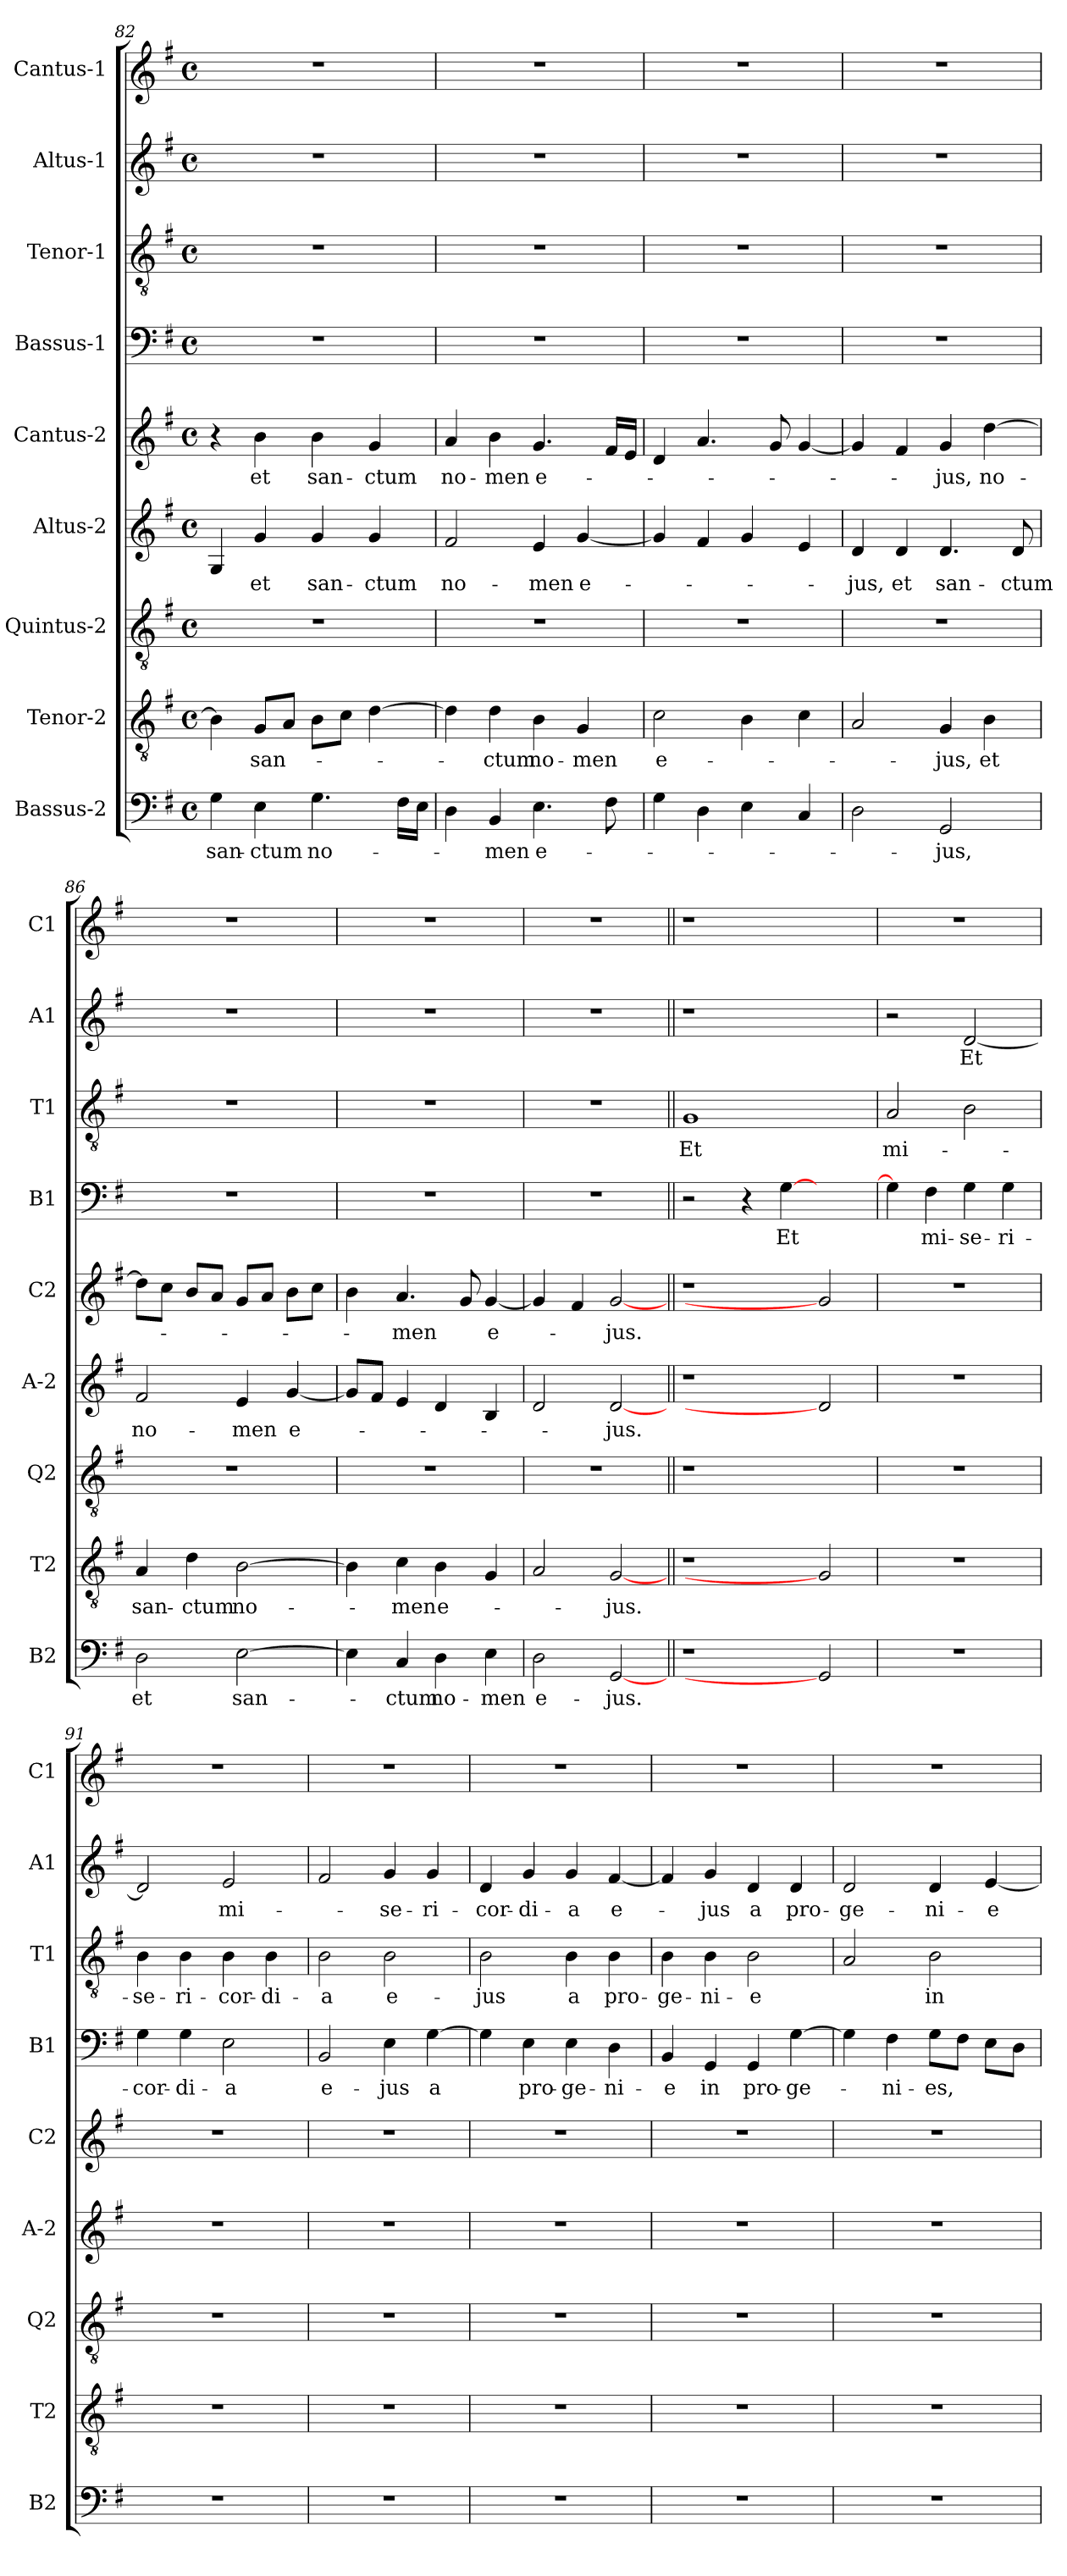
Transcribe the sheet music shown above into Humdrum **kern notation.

**kern	**text	**kern	**text	**kern	**kern	**text	**kern	**text	**kern	**text	**kern	**text	**kern	**text	**kern
*part9	*part9	*part8	*part8	*part7	*part6	*part6	*part5	*part5	*part4	*part4	*part3	*part3	*part2	*part2	*part1
*staff9	*staff9	*staff8	*staff8	*staff7	*staff6	*staff6	*staff5	*staff5	*staff4	*staff4	*staff3	*staff3	*staff2	*staff2	*staff1
*I"Bassus-2	*	*I"Tenor-2	*	*I"Quintus-2	*I"Altus-2	*	*I"Cantus-2	*	*I"Bassus-1	*	*I"Tenor-1	*	*I"Altus-1	*	*I"Cantus-1
*I'B2	*	*I'T2	*	*I'Q2	*I'A-2	*	*I'C2	*	*I'B1	*	*I'T1	*	*I'A1	*	*I'C1
*clefF4	*	*clefGv2	*	*clefGv2	*clefG2	*	*clefG2	*	*clefF4	*	*clefGv2	*	*clefG2	*	*clefG2
*k[f#]	*	*k[f#]	*	*k[f#]	*k[f#]	*	*k[f#]	*	*k[f#]	*	*k[f#]	*	*k[f#]	*	*k[f#]
*G:	*	*G:	*	*G:	*G:	*	*G:	*	*G:	*	*G:	*	*G:	*	*G:
*M4/4	*	*M4/4	*	*M4/4	*M4/4	*	*M4/4	*	*M4/4	*	*M4/4	*	*M4/4	*	*M4/4
*met(c)	*	*met(c)	*	*met(c)	*met(c)	*	*met(c)	*	*met(c)	*	*met(c)	*	*met(c)	*	*met(c)
=82	=82	=82	=82	=82	=82	=82	=82	=82	=82	=82	=82	=82	=82	=82	=82
!	!LO:LY:b	!	!	!	!	!	!	!	!	!	!	!	!	!	!
4G\	san-	4B\]	.	1r	4G/	.	4r	.	1r	.	1r	.	1r	.	1r
!	!LO:LY:b	!	!LO:LY:b	!	!	!LO:LY:b	!	!LO:LY:b	!	!	!	!	!	!	!
4E\	-ctum	8G/L	san-	.	4g/	et	4b\	et	.	.	.	.	.	.	.
.	.	8A/J	.	.	.	.	.	.	.	.	.	.	.	.	.
!	!LO:LY:b	!	!	!	!	!LO:LY:b	!	!LO:LY:b	!	!	!	!	!	!	!
4.G\	no-	8B\L	.	.	4g/	san-	4b\	san-	.	.	.	.	.	.	.
.	.	8c\J	.	.	.	.	.	.	.	.	.	.	.	.	.
!	!	!	!	!	!	!LO:LY:b	!	!LO:LY:b	!	!	!	!	!	!	!
.	.	[4d\	.	.	4g/	-ctum	4g/	-ctum	.	.	.	.	.	.	.
16F#\LL	.	.	.	.	.	.	.	.	.	.	.	.	.	.	.
16E\JJ	.	.	.	.	.	.	.	.	.	.	.	.	.	.	.
=83	=83	=83	=83	=83	=83	=83	=83	=83	=83	=83	=83	=83	=83	=83	=83
!	!	!	!	!	!	!LO:LY:b	!	!LO:LY:b	!	!	!	!	!	!	!
4D\	.	4d\]	.	1r	2f#/	no-	4a/	no-	1r	.	1r	.	1r	.	1r
!	!LO:LY:b	!	!LO:LY:b	!	!	!	!	!LO:LY:b	!	!	!	!	!	!	!
4BB/	-men	4d\	-ctum	.	.	.	4b\	-men	.	.	.	.	.	.	.
!	!LO:LY:b	!	!LO:LY:b	!	!	!LO:LY:b	!	!LO:LY:b	!	!	!	!	!	!	!
4.E\	e-	4B\	no-	.	4e/	-men	4.g/	e-	.	.	.	.	.	.	.
!	!	!	!LO:LY:b	!	!	!LO:LY:b	!	!	!	!	!	!	!	!	!
.	.	4G/	-men	.	[4g/	e-	.	.	.	.	.	.	.	.	.
8F#\	.	.	.	.	.	.	16f#/LL	.	.	.	.	.	.	.	.
.	.	.	.	.	.	.	16e/JJ	.	.	.	.	.	.	.	.
!!LO:LB:g=z
=84	=84	=84	=84	=84	=84	=84	=84	=84	=84	=84	=84	=84	=84	=84	=84
!	!	!	!LO:LY:b	!	!	!	!	!	!	!	!	!	!	!	!
4G\	.	2c\	e-	1r	4g/]	.	4d/	.	1r	.	1r	.	1r	.	1r
4D\	.	.	.	.	4f#/	.	4.a/	.	.	.	.	.	.	.	.
4E\	.	4B\	.	.	4g/	.	.	.	.	.	.	.	.	.	.
.	.	.	.	.	.	.	8g/	.	.	.	.	.	.	.	.
4C/	.	4c\	.	.	4e/	.	[4g/	.	.	.	.	.	.	.	.
=85	=85	=85	=85	=85	=85	=85	=85	=85	=85	=85	=85	=85	=85	=85	=85
!	!	!	!	!	!	!LO:LY:b	!	!	!	!	!	!	!	!	!
2D\	.	2A/	.	1r	4d/	-jus,	4g/]	.	1r	.	1r	.	1r	.	1r
!	!	!	!	!	!	!LO:LY:b	!	!	!	!	!	!	!	!	!
.	.	.	.	.	4d/	et	4f#/	.	.	.	.	.	.	.	.
!	!LO:LY:b	!	!LO:LY:b	!	!	!LO:LY:b	!	!LO:LY:b	!	!	!	!	!	!	!
2GG/	-jus,	4G/	-jus,	.	4.d/	san-	4g/	-jus,	.	.	.	.	.	.	.
!	!	!	!LO:LY:b	!	!	!	!	!LO:LY:b	!	!	!	!	!	!	!
.	.	4B\	et	.	.	.	[4dd\	no-	.	.	.	.	.	.	.
!	!	!	!	!	!	!LO:LY:b	!	!	!	!	!	!	!	!	!
.	.	.	.	.	8d/	-ctum	.	.	.	.	.	.	.	.	.
=86	=86	=86	=86	=86	=86	=86	=86	=86	=86	=86	=86	=86	=86	=86	=86
!	!LO:LY:b	!	!LO:LY:b	!	!	!LO:LY:b	!	!	!	!	!	!	!	!	!
2D\	et	4A/	san-	1r	2f#/	no-	8dd\L]	.	1r	.	1r	.	1r	.	1r
.	.	.	.	.	.	.	8cc\J	.	.	.	.	.	.	.	.
!	!	!	!LO:LY:b	!	!	!	!	!	!	!	!	!	!	!	!
.	.	4d\	-ctum	.	.	.	8b/L	.	.	.	.	.	.	.	.
.	.	.	.	.	.	.	8a/J	.	.	.	.	.	.	.	.
!	!LO:LY:b	!	!LO:LY:b	!	!	!LO:LY:b	!	!	!	!	!	!	!	!	!
[2E\	san-	[2B\	no-	.	4e/	-men	8g/L	.	.	.	.	.	.	.	.
.	.	.	.	.	.	.	8a/J	.	.	.	.	.	.	.	.
!	!	!	!	!	!	!LO:LY:b	!	!	!	!	!	!	!	!	!
.	.	.	.	.	[4g/	e-	8b\L	.	.	.	.	.	.	.	.
.	.	.	.	.	.	.	8cc\J	.	.	.	.	.	.	.	.
=87	=87	=87	=87	=87	=87	=87	=87	=87	=87	=87	=87	=87	=87	=87	=87
4E\]	.	4B\]	.	1r	8g/L]	.	4b\	.	1r	.	1r	.	1r	.	1r
.	.	.	.	.	8f#/J	.	.	.	.	.	.	.	.	.	.
!	!LO:LY:b	!	!LO:LY:b	!	!	!	!	!LO:LY:b	!	!	!	!	!	!	!
4C/	-ctum	4c\	-men	.	4e/	.	4.a/	-men	.	.	.	.	.	.	.
!	!LO:LY:b	!	!LO:LY:b	!	!	!	!	!	!	!	!	!	!	!	!
4D\	no-	4B\	e-	.	4d/	.	.	.	.	.	.	.	.	.	.
.	.	.	.	.	.	.	8g/	.	.	.	.	.	.	.	.
!	!LO:LY:b	!	!	!	!	!	!	!LO:LY:b	!	!	!	!	!	!	!
4E\	-men	4G/	.	.	4B/	.	[4g/	e-	.	.	.	.	.	.	.
=88	=88	=88	=88	=88	=88	=88	=88	=88	=88	=88	=88	=88	=88	=88	=88
!	!LO:LY:b	!	!	!	!	!	!	!	!	!	!	!	!	!	!
2D\	e-	2A/	.	1r	2d/	.	4g/]	.	1r	.	1r	.	1r	.	1r
.	.	.	.	.	.	.	4f#/	.	.	.	.	.	.	.	.
!	!LO:LY:b	!	!LO:LY:b	!	!	!LO:LY:b	!	!LO:LY:b	!	!	!	!	!	!	!
[2GG	-jus.	[2G	-jus.	.	[2d	-jus.	[2g	-jus.	.	.	.	.	.	.	.
!!LO:LB:g=z
=89||	=89||	=89||	=89||	=89||	=89||	=89||	=89||	=89||	=89||	=89||	=89||	=89||	=89||	=89||	=89||
!	!	!	!	!	!	!	!	!	!	!	!	!LO:LY:b	!	!	!
1r	.	1r	.	1r	1r	.	1r	.	2r	.	1G	Et	1r	.	1r
.	.	.	.	.	.	.	.	.	4r	.	.	.	.	.	.
!	!	!	!	!	!	!	!	!	!	!LO:LY:b	!	!	!	!	!
.	.	.	.	.	.	.	.	.	[4G\	Et	.	.	.	.	.
2GG]	.	2G]	.	2ryy	2d]	.	2g]	.	2ryy	.	2ryy	.	2ryy	.	2ryy
=90	=90	=90	=90	=90	=90	=90	=90	=90	=90	=90	=90	=90	=90	=90	=90
!	!	!	!	!	!	!	!	!	!	!	!	!LO:LY:b	!	!	!
1r	.	1r	.	1r	1r	.	1r	.	4G\]	.	2A/	mi-	2r	.	1r
!	!	!	!	!	!	!	!	!	!	!LO:LY:b	!	!	!	!	!
.	.	.	.	.	.	.	.	.	4F#\	mi-	.	.	.	.	.
!	!	!	!	!	!	!	!	!	!	!LO:LY:b	!	!	!	!LO:LY:b	!
.	.	.	.	.	.	.	.	.	4G\	-se-	2B\	.	[2d/	Et	.
!	!	!	!	!	!	!	!	!	!	!LO:LY:b	!	!	!	!	!
.	.	.	.	.	.	.	.	.	4G\	-ri-	.	.	.	.	.
=91	=91	=91	=91	=91	=91	=91	=91	=91	=91	=91	=91	=91	=91	=91	=91
!	!	!	!	!	!	!	!	!	!	!LO:LY:b	!	!LO:LY:b	!	!	!
1r	.	1r	.	1r	1r	.	1r	.	4G\	-cor-	4B\	-se-	2d/]	.	1r
!	!	!	!	!	!	!	!	!	!	!LO:LY:b	!	!LO:LY:b	!	!	!
.	.	.	.	.	.	.	.	.	4G\	-di-	4B\	-ri-	.	.	.
!	!	!	!	!	!	!	!	!	!	!LO:LY:b	!	!LO:LY:b	!	!LO:LY:b	!
.	.	.	.	.	.	.	.	.	2E\	-a	4B\	-cor-	2e/	mi-	.
!	!	!	!	!	!	!	!	!	!	!	!	!LO:LY:b	!	!	!
.	.	.	.	.	.	.	.	.	.	.	4B\	-di-	.	.	.
=92	=92	=92	=92	=92	=92	=92	=92	=92	=92	=92	=92	=92	=92	=92	=92
!	!	!	!	!	!	!	!	!	!	!LO:LY:b	!	!LO:LY:b	!	!	!
1r	.	1r	.	1r	1r	.	1r	.	2BB/	e-	2B\	-a	2f#/	.	1r
!	!	!	!	!	!	!	!	!	!	!LO:LY:b	!	!LO:LY:b	!	!LO:LY:b	!
.	.	.	.	.	.	.	.	.	4E\	-jus	2B\	e-	4g/	-se-	.
!	!	!	!	!	!	!	!	!	!	!LO:LY:b	!	!	!	!LO:LY:b	!
.	.	.	.	.	.	.	.	.	[4G\	a	.	.	4g/	-ri-	.
=93	=93	=93	=93	=93	=93	=93	=93	=93	=93	=93	=93	=93	=93	=93	=93
!	!	!	!	!	!	!	!	!	!	!	!	!LO:LY:b	!	!LO:LY:b	!
1r	.	1r	.	1r	1r	.	1r	.	4G\]	.	2B\	-jus	4d/	-cor-	1r
!	!	!	!	!	!	!	!	!	!	!LO:LY:b	!	!	!	!LO:LY:b	!
.	.	.	.	.	.	.	.	.	4E\	pro-	.	.	4g/	-di-	.
!	!	!	!	!	!	!	!	!	!	!LO:LY:b	!	!LO:LY:b	!	!LO:LY:b	!
.	.	.	.	.	.	.	.	.	4E\	-ge-	4B\	a	4g/	-a	.
!	!	!	!	!	!	!	!	!	!	!LO:LY:b	!	!LO:LY:b	!	!LO:LY:b	!
.	.	.	.	.	.	.	.	.	4D\	-ni-	4B\	pro-	[4f#/	e-	.
!!LO:PB:g=z
=94	=94	=94	=94	=94	=94	=94	=94	=94	=94	=94	=94	=94	=94	=94	=94
!	!	!	!	!	!	!	!	!	!	!LO:LY:b	!	!LO:LY:b	!	!	!
1r	.	1r	.	1r	1r	.	1r	.	4BB/	-e	4B\	-ge-	4f#/]	.	1r
!	!	!	!	!	!	!	!	!	!	!LO:LY:b	!	!LO:LY:b	!	!LO:LY:b	!
.	.	.	.	.	.	.	.	.	4GG/	in	4B\	-ni-	4g/	-jus	.
!	!	!	!	!	!	!	!	!	!	!LO:LY:b	!	!LO:LY:b	!	!LO:LY:b	!
.	.	.	.	.	.	.	.	.	4GG/	pro-	2B\	-e	4d/	a	.
!	!	!	!	!	!	!	!	!	!	!LO:LY:b	!	!	!	!LO:LY:b	!
.	.	.	.	.	.	.	.	.	[4G\	-ge-	.	.	4d/	pro-	.
=95	=95	=95	=95	=95	=95	=95	=95	=95	=95	=95	=95	=95	=95	=95	=95
!	!	!	!	!	!	!	!	!	!	!	!	!	!	!LO:LY:b	!
1r	.	1r	.	1r	1r	.	1r	.	4G\]	.	2A/	.	2d/	-ge-	1r
!	!	!	!	!	!	!	!	!	!	!LO:LY:b	!	!	!	!	!
.	.	.	.	.	.	.	.	.	4F#\	-ni-	.	.	.	.	.
!	!	!	!	!	!	!	!	!	!	!LO:LY:b	!	!LO:LY:b	!	!LO:LY:b	!
.	.	.	.	.	.	.	.	.	8G\L	-es,	2B\	in	4d/	-ni-	.
.	.	.	.	.	.	.	.	.	8F#\J	.	.	.	.	.	.
!	!	!	!	!	!	!	!	!	!	!	!	!	!	!LO:LY:b	!
.	.	.	.	.	.	.	.	.	8E\L	.	.	.	[4e/	-e	.
.	.	.	.	.	.	.	.	.	8D\J	.	.	.	.	.	.
=	=	=	=	=	=	=	=	=	=	=	=	=	=	=	=
*-	*-	*-	*-	*-	*-	*-	*-	*-	*-	*-	*-	*-	*-	*-	*-
